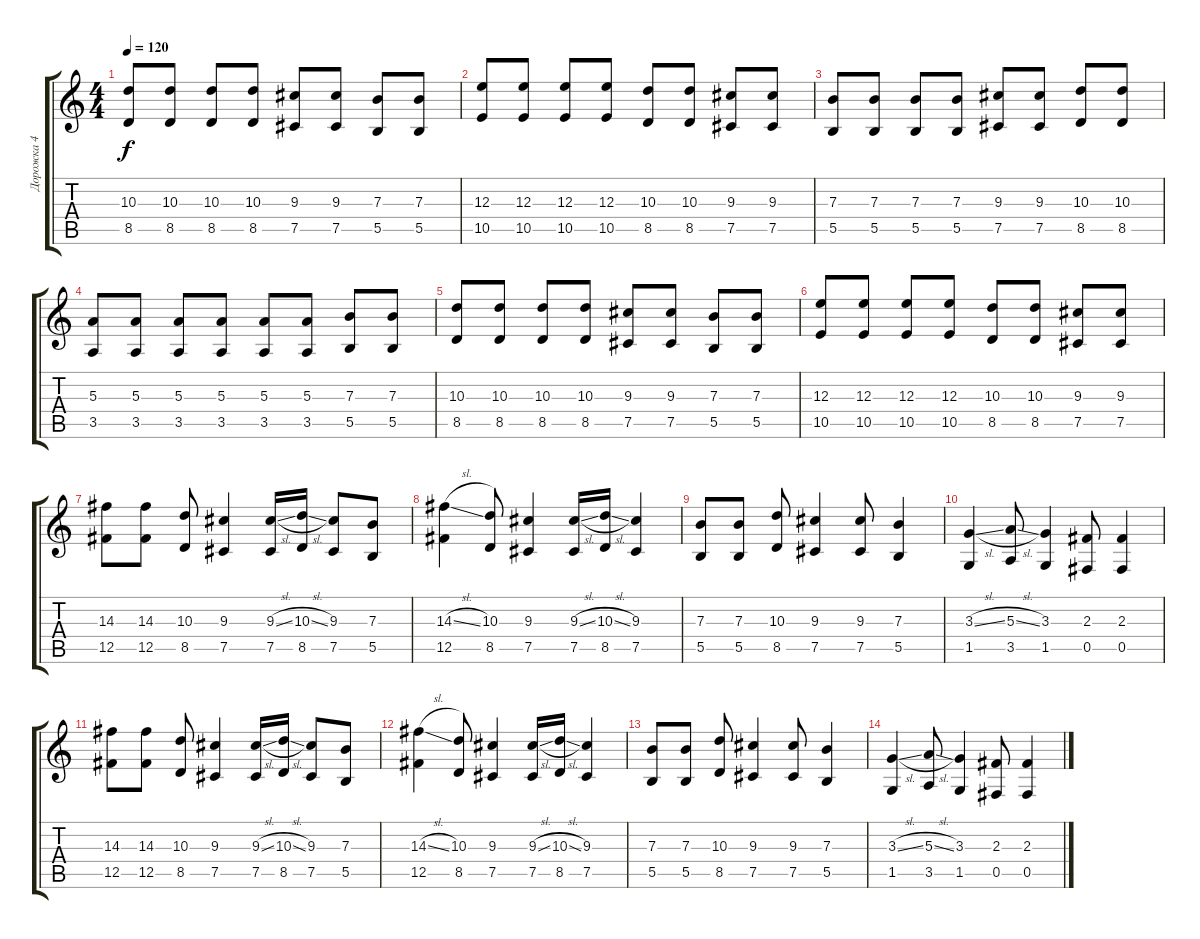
\track ("Дорожка 4" "Дорожка 4") {instrument distortionguitar}
\staff {score tabs}
\tuning (Db4 Ab3 E3 B2 Gb2 B1) {hide}
\ts (4 4)
\tempo 120
\clef g2
\ks c
(10.3 8.5).8{dy f} (10.3 8.5).8 (10.3 8.5).8 (10.3 8.5).8 (9.3 7.5).8 (9.3 7.5).8 (7.3 5.5).8 (7.3 5.5).8 |
(12.3 10.5).8 (12.3 10.5).8 (12.3 10.5).8 (12.3 10.5).8 (10.3 8.5).8 (10.3 8.5).8 (9.3 7.5).8 (9.3 7.5).8 |
(7.3 5.5).8 (7.3 5.5).8 (7.3 5.5).8 (7.3 5.5).8 (9.3 7.5).8 (9.3 7.5).8 (10.3 8.5).8 (10.3 8.5).8 |
(5.3 3.5).8 (5.3 3.5).8 (5.3 3.5).8 (5.3 3.5).8 (5.3 3.5).8 (5.3 3.5).8 (7.3 5.5).8 (7.3 5.5).8 |
(10.3 8.5).8 (10.3 8.5).8 (10.3 8.5).8 (10.3 8.5).8 (9.3 7.5).8 (9.3 7.5).8 (7.3 5.5).8 (7.3 5.5).8 |
(12.3 10.5).8 (12.3 10.5).8 (12.3 10.5).8 (12.3 10.5).8 (10.3 8.5).8 (10.3 8.5).8 (9.3 7.5).8 (9.3 7.5).8 |
(14.3 12.5).8 (14.3 12.5).8 (10.3 8.5).8 (9.3 7.5).4 (9.3{sl} 7.5).16 (10.3{sl} 8.5).16 (9.3 7.5).8 (7.3 5.5).8 |
(14.3{sl} 12.5).4 (10.3 8.5).8 (9.3 7.5).4 (9.3{sl} 7.5).16 (10.3{sl} 8.5).16 (9.3 7.5).4 |
(7.3 5.5).8 (7.3 5.5).8 (10.3 8.5).8 (9.3 7.5).4 (9.3 7.5).8 (7.3 5.5).4 |
(3.3{sl} 1.5).4 (5.3{sl} 3.5).8 (3.3 1.5).4 (2.3 0.5).8 (2.3 0.5).4 |
(14.3 12.5).8 (14.3 12.5).8 (10.3 8.5).8 (9.3 7.5).4 (9.3{sl} 7.5).16 (10.3{sl} 8.5).16 (9.3 7.5).8 (7.3 5.5).8 |
(14.3{sl} 12.5).4 (10.3 8.5).8 (9.3 7.5).4 (9.3{sl} 7.5).16 (10.3{sl} 8.5).16 (9.3 7.5).4 |
(7.3 5.5).8 (7.3 5.5).8 (10.3 8.5).8 (9.3 7.5).4 (9.3 7.5).8 (7.3 5.5).4 |
(3.3{sl} 1.5).4 (5.3{sl} 3.5).8 (3.3 1.5).4 (2.3 0.5).8 (2.3 0.5).4
